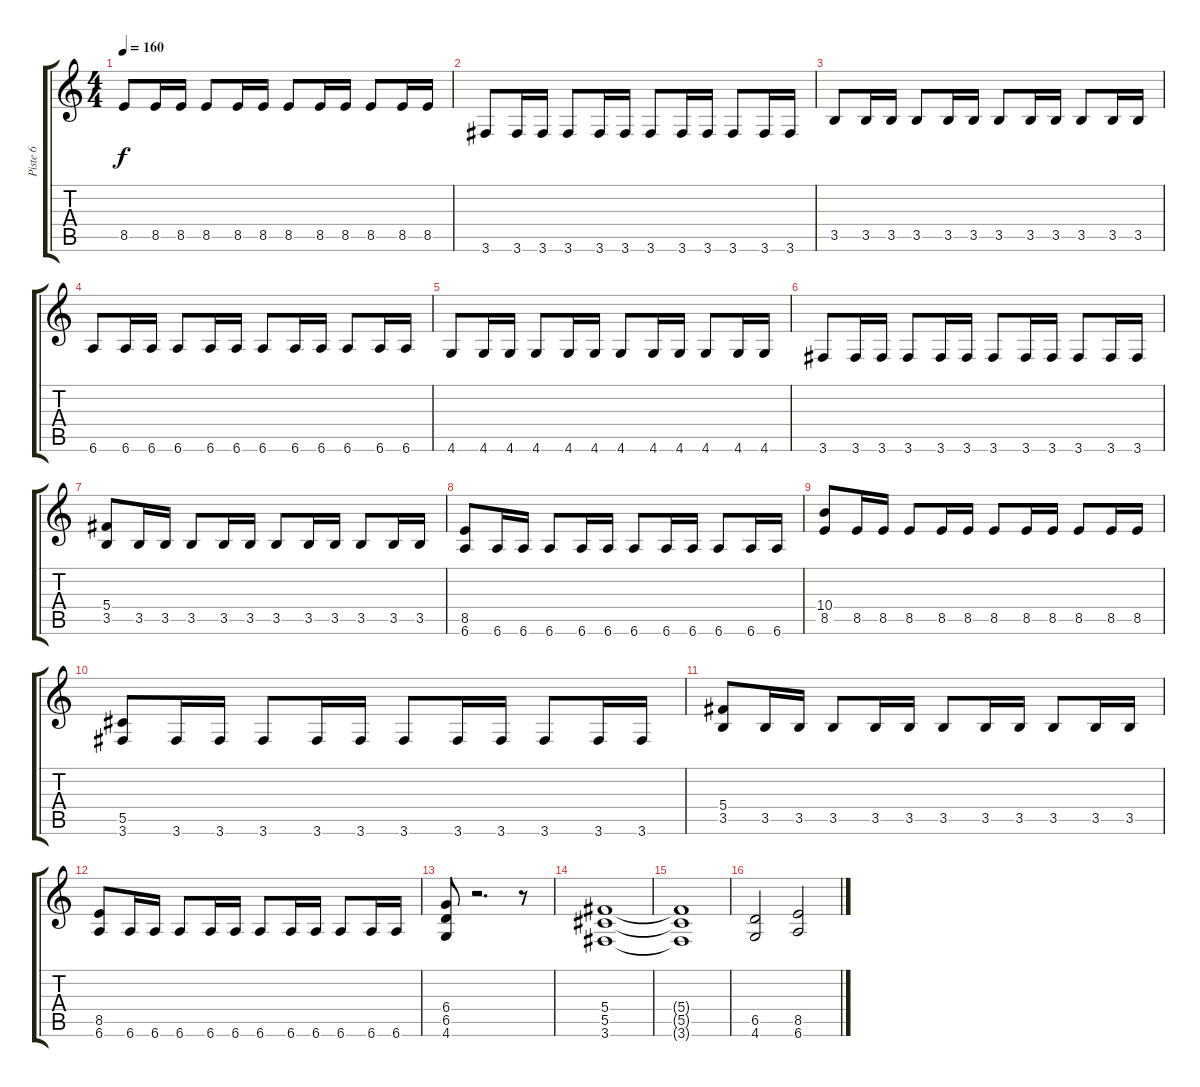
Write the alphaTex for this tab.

\track ("Piste 6" "Piste 6") {instrument distortionguitar}
\staff {score tabs}
\tuning (Eb4 Bb3 Gb3 Db3 Ab2 Eb2) {hide}
\ts (4 4)
\tempo 160
\clef g2
\ks c
8.5.8{dy f} 8.5.16 8.5.16 8.5.8 8.5.16 8.5.16 8.5.8 8.5.16 8.5.16 8.5.8 8.5.16 8.5.16 |
3.6.8 3.6.16 3.6.16 3.6.8 3.6.16 3.6.16 3.6.8 3.6.16 3.6.16 3.6.8 3.6.16 3.6.16 |
3.5.8 3.5.16 3.5.16 3.5.8 3.5.16 3.5.16 3.5.8 3.5.16 3.5.16 3.5.8 3.5.16 3.5.16 |
6.6.8 6.6.16 6.6.16 6.6.8 6.6.16 6.6.16 6.6.8 6.6.16 6.6.16 6.6.8 6.6.16 6.6.16 |
4.6.8 4.6.16 4.6.16 4.6.8 4.6.16 4.6.16 4.6.8 4.6.16 4.6.16 4.6.8 4.6.16 4.6.16 |
3.6.8 3.6.16 3.6.16 3.6.8 3.6.16 3.6.16 3.6.8 3.6.16 3.6.16 3.6.8 3.6.16 3.6.16 |
(5.4 3.5).8{volume 10 instrument distortionguitar} 3.5.16 3.5.16 3.5.8 3.5.16 3.5.16 3.5.8 3.5.16 3.5.16 3.5.8 3.5.16 3.5.16 |
(8.5 6.6).8 6.6.16 6.6.16 6.6.8 6.6.16 6.6.16 6.6.8 6.6.16 6.6.16 6.6.8 6.6.16 6.6.16 |
(10.4 8.5).8 8.5.16 8.5.16 8.5.8 8.5.16 8.5.16 8.5.8 8.5.16 8.5.16 8.5.8 8.5.16 8.5.16 |
(5.5 3.6).8 3.6.16 3.6.16 3.6.8 3.6.16 3.6.16 3.6.8 3.6.16 3.6.16 3.6.8 3.6.16 3.6.16 |
(5.4 3.5).8 3.5.16 3.5.16 3.5.8 3.5.16 3.5.16 3.5.8 3.5.16 3.5.16 3.5.8 3.5.16 3.5.16 |
(8.5 6.6).8 6.6.16 6.6.16 6.6.8 6.6.16 6.6.16 6.6.8 6.6.16 6.6.16 6.6.8 6.6.16 6.6.16 |
(6.4 6.5 4.6).8 r.2{d} r.8 |
(5.4 5.5 3.6).1 |
(5.4{t} 5.5{t} 3.6{t}).1 |
(6.5 4.6).2 (8.5 6.6).2
